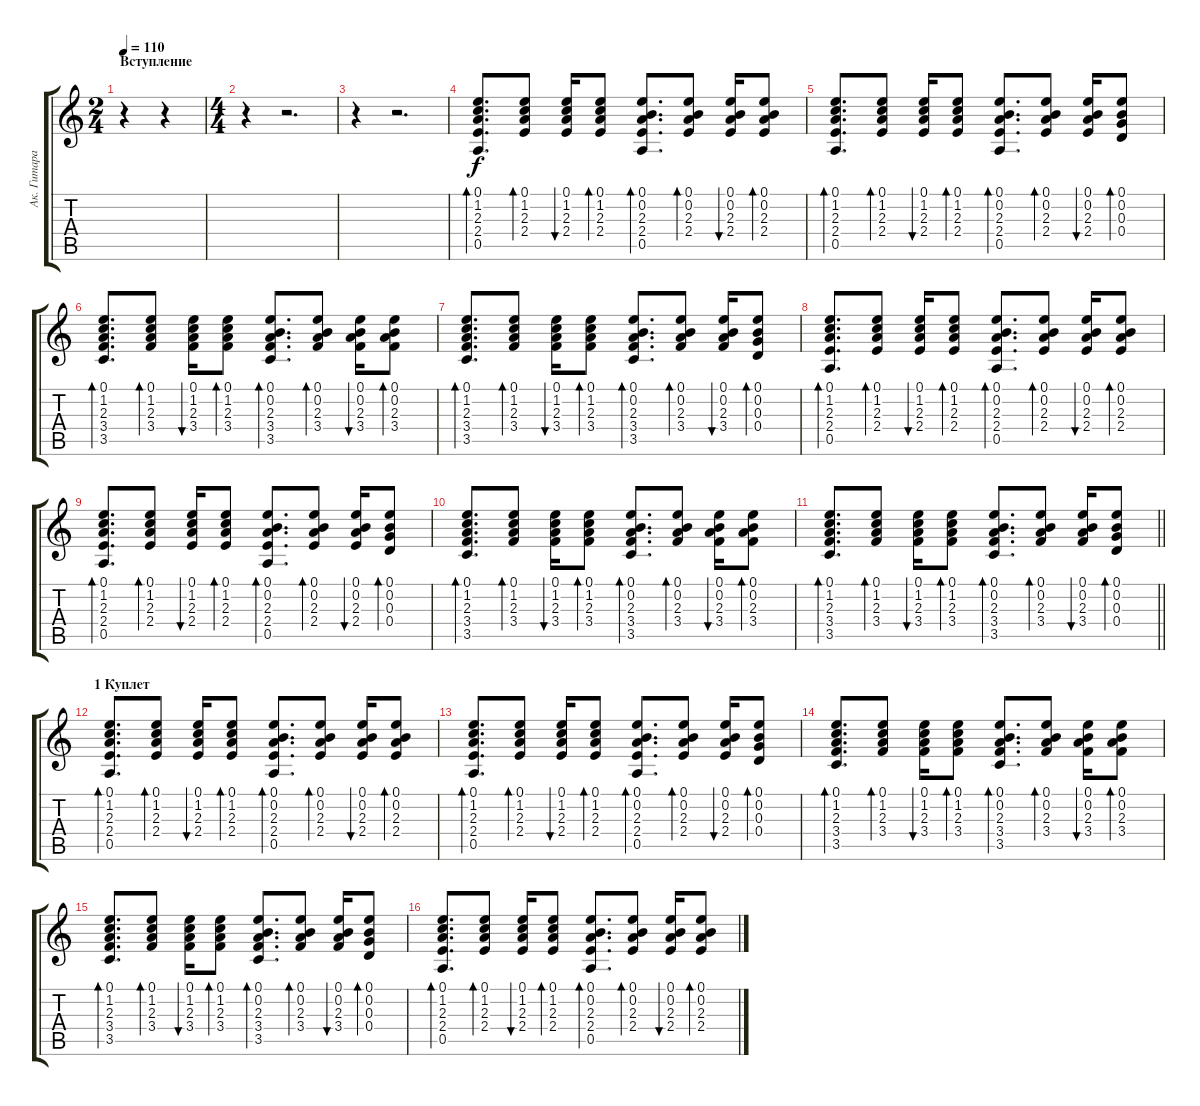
\track ("Ак. Гитара (Илья Чёрт)" "Ак. Гитара") {instrument acousticguitarsteel}
\staff {score tabs}
\tuning (E4 B3 G3 D3 A2 E2) {hide}
\ts (2 4)
\section ("" "Вступление")
\tempo 110
\clef g2
\ks c
r.4{dy f instrument acousticguitarsteel} r.4 |
\ts (4 4)
r.4 r.2{d} |
r.4 r.2{d} |
(0.1 1.2 2.3 2.4 0.5).8{d bd 30} (0.1 1.2 2.3 2.4).8{bd 30} (0.1 1.2 2.3 2.4).16{bu 30} (0.1 1.2 2.3 2.4).8{bd 30} (0.1 0.2 2.3 2.4 0.5).8{d bd 30} (0.1 0.2 2.3 2.4).8{bd 30} (0.1 0.2 2.3 2.4).16{bu 30} (0.1 0.2 2.3 2.4).8{bd 30} |
(0.1 1.2 2.3 2.4 0.5).8{d bd 30} (0.1 1.2 2.3 2.4).8{bd 30} (0.1 1.2 2.3 2.4).16{bu 30} (0.1 1.2 2.3 2.4).8{bd 30} (0.1 0.2 2.3 2.4 0.5).8{d bd 30} (0.1 0.2 2.3 2.4).8{bd 30} (0.1 0.2 2.3 2.4).16{bu 30} (0.1 0.2 0.3 0.4).8{bd 30} |
(0.1 1.2 2.3 3.4 3.5).8{d bd 30} (0.1 1.2 2.3 3.4).8{bd 30} (0.1 1.2 2.3 3.4).16{bu 30} (0.1 1.2 2.3 3.4).8{bd 30} (0.1 0.2 2.3 3.4 3.5).8{d bd 30} (0.1 0.2 2.3 3.4).8{bd 30} (0.1 0.2 2.3 3.4).16{bu 30} (0.1 0.2 2.3 3.4).8{bd 30} |
(0.1 1.2 2.3 3.4 3.5).8{d bd 30} (0.1 1.2 2.3 3.4).8{bd 30} (0.1 1.2 2.3 3.4).16{bu 30} (0.1 1.2 2.3 3.4).8{bd 30} (0.1 0.2 2.3 3.4 3.5).8{d bd 30} (0.1 0.2 2.3 3.4).8{bd 30} (0.1 0.2 2.3 3.4).16{bu 30} (0.1 0.2 0.3 0.4).8{bd 30} |
(0.1 1.2 2.3 2.4 0.5).8{d bd 30} (0.1 1.2 2.3 2.4).8{bd 30} (0.1 1.2 2.3 2.4).16{bu 30} (0.1 1.2 2.3 2.4).8{bd 30} (0.1 0.2 2.3 2.4 0.5).8{d bd 30} (0.1 0.2 2.3 2.4).8{bd 30} (0.1 0.2 2.3 2.4).16{bu 30} (0.1 0.2 2.3 2.4).8{bd 30} |
(0.1 1.2 2.3 2.4 0.5).8{d bd 30} (0.1 1.2 2.3 2.4).8{bd 30} (0.1 1.2 2.3 2.4).16{bu 30} (0.1 1.2 2.3 2.4).8{bd 30} (0.1 0.2 2.3 2.4 0.5).8{d bd 30} (0.1 0.2 2.3 2.4).8{bd 30} (0.1 0.2 2.3 2.4).16{bu 30} (0.1 0.2 0.3 0.4).8{bd 30} |
(0.1 1.2 2.3 3.4 3.5).8{d bd 30} (0.1 1.2 2.3 3.4).8{bd 30} (0.1 1.2 2.3 3.4).16{bu 30} (0.1 1.2 2.3 3.4).8{bd 30} (0.1 0.2 2.3 3.4 3.5).8{d bd 30} (0.1 0.2 2.3 3.4).8{bd 30} (0.1 0.2 2.3 3.4).16{bu 30} (0.1 0.2 2.3 3.4).8{bd 30} |
\barLineRight lightlight
(0.1 1.2 2.3 3.4 3.5).8{d bd 30} (0.1 1.2 2.3 3.4).8{bd 30} (0.1 1.2 2.3 3.4).16{bu 30} (0.1 1.2 2.3 3.4).8{bd 30} (0.1 0.2 2.3 3.4 3.5).8{d bd 30} (0.1 0.2 2.3 3.4).8{bd 30} (0.1 0.2 2.3 3.4).16{bu 30} (0.1 0.2 0.3 0.4).8{bd 30} |
\section ("" "1 Куплет")
(0.1 1.2 2.3 2.4 0.5).8{d bd 30} (0.1 1.2 2.3 2.4).8{bd 30} (0.1 1.2 2.3 2.4).16{bu 30} (0.1 1.2 2.3 2.4).8{bd 30} (0.1 0.2 2.3 2.4 0.5).8{d bd 30} (0.1 0.2 2.3 2.4).8{bd 30} (0.1 0.2 2.3 2.4).16{bu 30} (0.1 0.2 2.3 2.4).8{bd 30} |
(0.1 1.2 2.3 2.4 0.5).8{d bd 30} (0.1 1.2 2.3 2.4).8{bd 30} (0.1 1.2 2.3 2.4).16{bu 30} (0.1 1.2 2.3 2.4).8{bd 30} (0.1 0.2 2.3 2.4 0.5).8{d bd 30} (0.1 0.2 2.3 2.4).8{bd 30} (0.1 0.2 2.3 2.4).16{bu 30} (0.1 0.2 0.3 0.4).8{bd 30} |
(0.1 1.2 2.3 3.4 3.5).8{d bd 30} (0.1 1.2 2.3 3.4).8{bd 30} (0.1 1.2 2.3 3.4).16{bu 30} (0.1 1.2 2.3 3.4).8{bd 30} (0.1 0.2 2.3 3.4 3.5).8{d bd 30} (0.1 0.2 2.3 3.4).8{bd 30} (0.1 0.2 2.3 3.4).16{bu 30} (0.1 0.2 2.3 3.4).8{bd 30} |
(0.1 1.2 2.3 3.4 3.5).8{d bd 30} (0.1 1.2 2.3 3.4).8{bd 30} (0.1 1.2 2.3 3.4).16{bu 30} (0.1 1.2 2.3 3.4).8{bd 30} (0.1 0.2 2.3 3.4 3.5).8{d bd 30} (0.1 0.2 2.3 3.4).8{bd 30} (0.1 0.2 2.3 3.4).16{bu 30} (0.1 0.2 0.3 0.4).8{bd 30} |
(0.1 1.2 2.3 2.4 0.5).8{d bd 30} (0.1 1.2 2.3 2.4).8{bd 30} (0.1 1.2 2.3 2.4).16{bu 30} (0.1 1.2 2.3 2.4).8{bd 30} (0.1 0.2 2.3 2.4 0.5).8{d bd 30} (0.1 0.2 2.3 2.4).8{bd 30} (0.1 0.2 2.3 2.4).16{bu 30} (0.1 0.2 2.3 2.4).8{bd 30}
